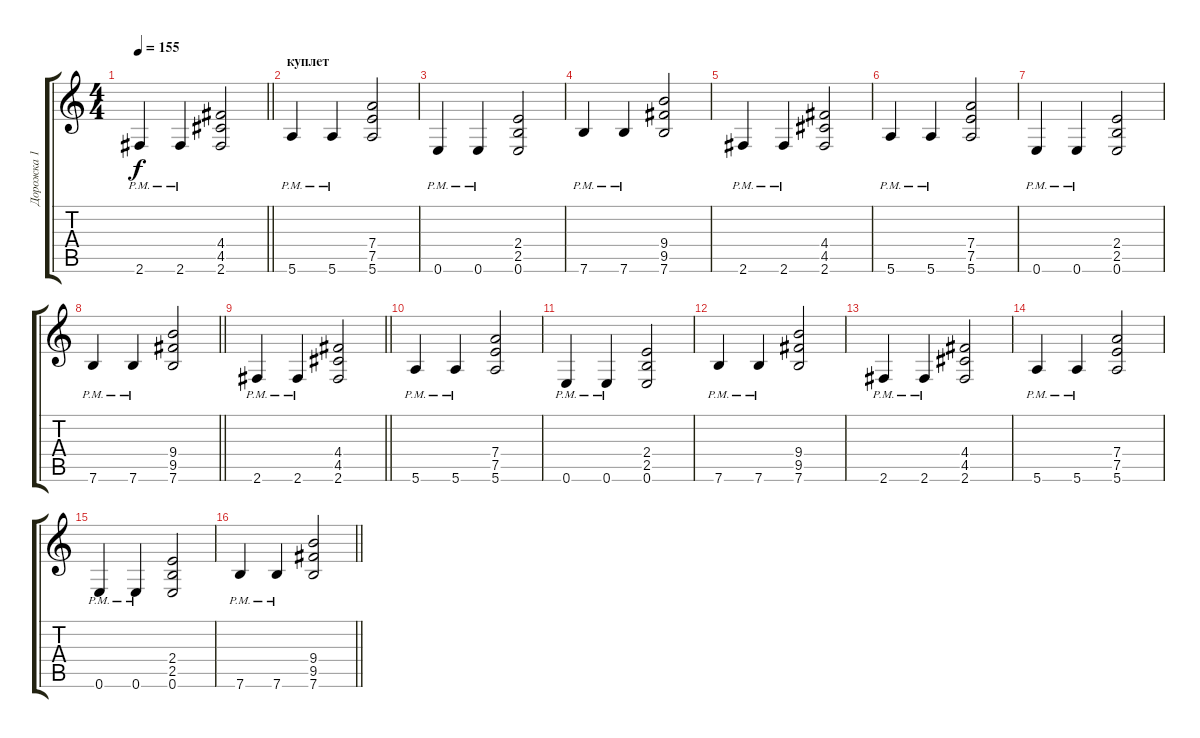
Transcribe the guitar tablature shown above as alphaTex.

\track ("Дорожка 1" "Дорожка 1") {instrument acousticguitarnylon}
\staff {score tabs}
\tuning (E4 B3 G3 D3 A2 E2) {hide}
\ts (4 4)
\tempo 155
\clef g2
\barLineRight lightlight
\ks c
2.6{pm}.4{dy f} 2.6{pm}.4 (4.4 4.5 2.6).2 |
\section ("" "куплет")
5.6{pm}.4{volume 16 instrument distortionguitar} 5.6{pm}.4 (7.4 7.5 5.6).2 |
0.6{pm}.4 0.6{pm}.4 (2.4 2.5 0.6).2 |
7.6{pm}.4 7.6{pm}.4 (9.4 9.5 7.6).2 |
2.6{pm}.4 2.6{pm}.4 (4.4 4.5 2.6).2 |
5.6{pm}.4{volume 16 instrument distortionguitar} 5.6{pm}.4 (7.4 7.5 5.6).2 |
0.6{pm}.4 0.6{pm}.4 (2.4 2.5 0.6).2 |
\barLineRight lightlight
7.6{pm}.4 7.6{pm}.4 (9.4 9.5 7.6).2 |
\barLineRight lightlight
2.6{pm}.4 2.6{pm}.4 (4.4 4.5 2.6).2 |
5.6{pm}.4{volume 16 instrument distortionguitar} 5.6{pm}.4 (7.4 7.5 5.6).2 |
0.6{pm}.4 0.6{pm}.4 (2.4 2.5 0.6).2 |
7.6{pm}.4 7.6{pm}.4 (9.4 9.5 7.6).2 |
2.6{pm}.4 2.6{pm}.4 (4.4 4.5 2.6).2 |
5.6{pm}.4{volume 16 instrument distortionguitar} 5.6{pm}.4 (7.4 7.5 5.6).2 |
0.6{pm}.4 0.6{pm}.4 (2.4 2.5 0.6).2 |
\barLineRight lightlight
7.6{pm}.4 7.6{pm}.4 (9.4 9.5 7.6).2
